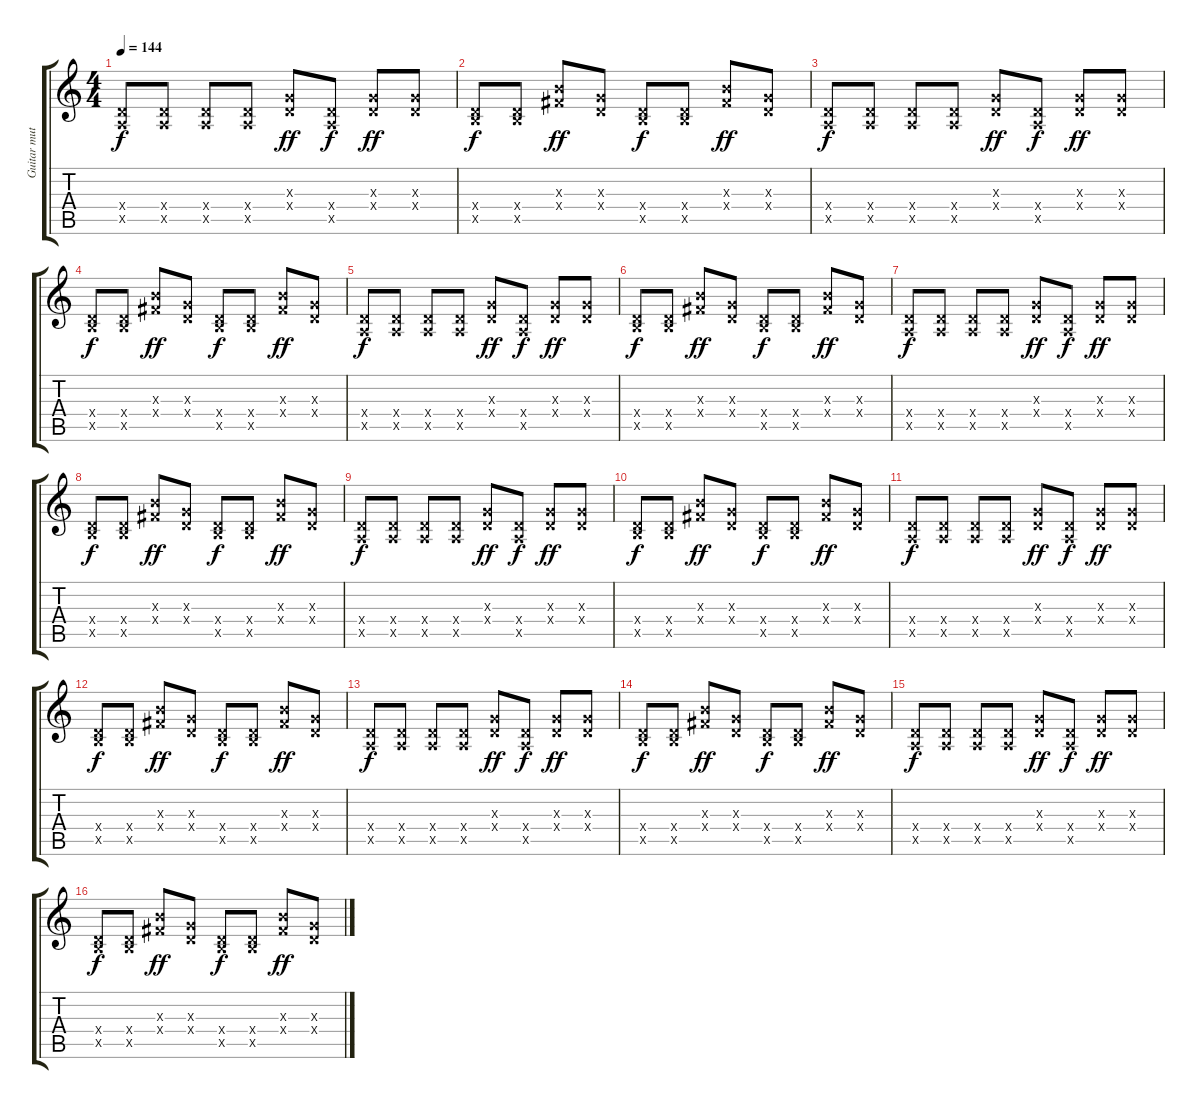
\track ("Guitar muted wahwah sampled loop" "Guitar mut") {instrument distortionguitar}
\staff {score tabs}
\tuning (E4 B3 G3 D3 A2 E2) {hide}
\ts (4 4)
\tempo 144
\clef g2
\ks c
(0.4{x} 0.5{x}).8{dy f} (0.4{x} 0.5{x}).8 (0.4{x} 0.5{x}).8 (0.4{x} 0.5{x}).8 (0.3{x} 0.4{x}).8{dy ff} (0.4{x} 0.5{x}).8{dy f} (0.3{x} 0.4{x}).8{dy ff} (0.3{x} 0.4{x}).8 |
(0.4{x} 2.5{x}).8{dy f} (0.4{x} 2.5{x}).8 (4.3{x} 4.4{x}).8{dy ff} (0.3{x} 0.4{x}).8 (0.4{x} 2.5{x}).8{dy f} (0.4{x} 2.5{x}).8 (4.3{x} 4.4{x}).8{dy ff} (0.3{x} 0.4{x}).8 |
(0.4{x} 0.5{x}).8{dy f} (0.4{x} 0.5{x}).8 (0.4{x} 0.5{x}).8 (0.4{x} 0.5{x}).8 (0.3{x} 0.4{x}).8{dy ff} (0.4{x} 0.5{x}).8{dy f} (0.3{x} 0.4{x}).8{dy ff} (0.3{x} 0.4{x}).8 |
(0.4{x} 2.5{x}).8{dy f} (0.4{x} 2.5{x}).8 (4.3{x} 4.4{x}).8{dy ff} (0.3{x} 0.4{x}).8 (0.4{x} 2.5{x}).8{dy f} (0.4{x} 2.5{x}).8 (4.3{x} 4.4{x}).8{dy ff} (0.3{x} 0.4{x}).8 |
(0.4{x} 0.5{x}).8{dy f} (0.4{x} 0.5{x}).8 (0.4{x} 0.5{x}).8 (0.4{x} 0.5{x}).8 (0.3{x} 0.4{x}).8{dy ff} (0.4{x} 0.5{x}).8{dy f} (0.3{x} 0.4{x}).8{dy ff} (0.3{x} 0.4{x}).8 |
(0.4{x} 2.5{x}).8{dy f} (0.4{x} 2.5{x}).8 (4.3{x} 4.4{x}).8{dy ff} (0.3{x} 0.4{x}).8 (0.4{x} 2.5{x}).8{dy f} (0.4{x} 2.5{x}).8 (4.3{x} 4.4{x}).8{dy ff} (0.3{x} 0.4{x}).8 |
(0.4{x} 0.5{x}).8{dy f} (0.4{x} 0.5{x}).8 (0.4{x} 0.5{x}).8 (0.4{x} 0.5{x}).8 (0.3{x} 0.4{x}).8{dy ff} (0.4{x} 0.5{x}).8{dy f} (0.3{x} 0.4{x}).8{dy ff} (0.3{x} 0.4{x}).8 |
(0.4{x} 2.5{x}).8{dy f} (0.4{x} 2.5{x}).8 (4.3{x} 4.4{x}).8{dy ff} (0.3{x} 0.4{x}).8 (0.4{x} 2.5{x}).8{dy f} (0.4{x} 2.5{x}).8 (4.3{x} 4.4{x}).8{dy ff} (0.3{x} 0.4{x}).8 |
(0.4{x} 0.5{x}).8{dy f} (0.4{x} 0.5{x}).8 (0.4{x} 0.5{x}).8 (0.4{x} 0.5{x}).8 (0.3{x} 0.4{x}).8{dy ff} (0.4{x} 0.5{x}).8{dy f} (0.3{x} 0.4{x}).8{dy ff} (0.3{x} 0.4{x}).8 |
(0.4{x} 2.5{x}).8{dy f} (0.4{x} 2.5{x}).8 (4.3{x} 4.4{x}).8{dy ff} (0.3{x} 0.4{x}).8 (0.4{x} 2.5{x}).8{dy f} (0.4{x} 2.5{x}).8 (4.3{x} 4.4{x}).8{dy ff} (0.3{x} 0.4{x}).8 |
(0.4{x} 0.5{x}).8{dy f} (0.4{x} 0.5{x}).8 (0.4{x} 0.5{x}).8 (0.4{x} 0.5{x}).8 (0.3{x} 0.4{x}).8{dy ff} (0.4{x} 0.5{x}).8{dy f} (0.3{x} 0.4{x}).8{dy ff} (0.3{x} 0.4{x}).8 |
(0.4{x} 2.5{x}).8{dy f} (0.4{x} 2.5{x}).8 (4.3{x} 4.4{x}).8{dy ff} (0.3{x} 0.4{x}).8 (0.4{x} 2.5{x}).8{dy f} (0.4{x} 2.5{x}).8 (4.3{x} 4.4{x}).8{dy ff} (0.3{x} 0.4{x}).8 |
(0.4{x} 0.5{x}).8{dy f} (0.4{x} 0.5{x}).8 (0.4{x} 0.5{x}).8 (0.4{x} 0.5{x}).8 (0.3{x} 0.4{x}).8{dy ff} (0.4{x} 0.5{x}).8{dy f} (0.3{x} 0.4{x}).8{dy ff} (0.3{x} 0.4{x}).8 |
(0.4{x} 2.5{x}).8{dy f} (0.4{x} 2.5{x}).8 (4.3{x} 4.4{x}).8{dy ff} (0.3{x} 0.4{x}).8 (0.4{x} 2.5{x}).8{dy f} (0.4{x} 2.5{x}).8 (4.3{x} 4.4{x}).8{dy ff} (0.3{x} 0.4{x}).8 |
(0.4{x} 0.5{x}).8{dy f} (0.4{x} 0.5{x}).8 (0.4{x} 0.5{x}).8 (0.4{x} 0.5{x}).8 (0.3{x} 0.4{x}).8{dy ff} (0.4{x} 0.5{x}).8{dy f} (0.3{x} 0.4{x}).8{dy ff} (0.3{x} 0.4{x}).8 |
(0.4{x} 2.5{x}).8{dy f} (0.4{x} 2.5{x}).8 (4.3{x} 4.4{x}).8{dy ff} (0.3{x} 0.4{x}).8 (0.4{x} 2.5{x}).8{dy f} (0.4{x} 2.5{x}).8 (4.3{x} 4.4{x}).8{dy ff} (0.3{x} 0.4{x}).8
